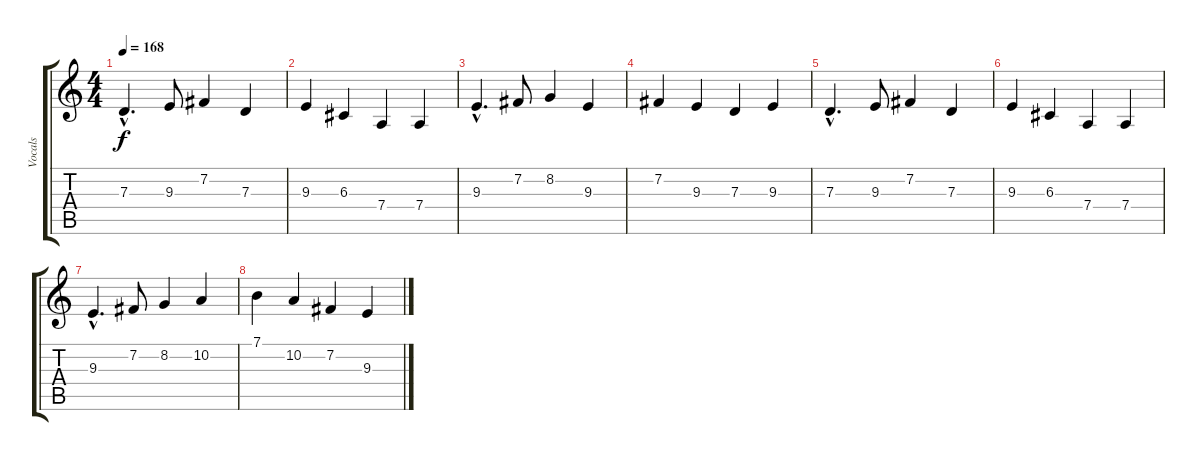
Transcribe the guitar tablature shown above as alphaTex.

\track ("Vocals" "Vocals") {instrument lead2sawtooth}
\staff {score tabs}
\tuning (E4 B3 G3 D3 A2 E2) {hide}
\ts (4 4)
\tempo 168
\clef g2
\ks c
7.3{hac}.4{d dy f} 9.3.8 7.2.4 7.3.4 |
9.3.4 6.3.4 7.4.4 7.4.4 |
9.3{hac}.4{d} 7.2.8 8.2.4 9.3.4 |
7.2.4 9.3.4 7.3.4 9.3.4 |
7.3{hac}.4{d} 9.3.8 7.2.4 7.3.4 |
9.3.4 6.3.4 7.4.4 7.4.4 |
9.3{hac}.4{d} 7.2.8 8.2.4 10.2.4 |
7.1.4 10.2.4 7.2.4 9.3.4
